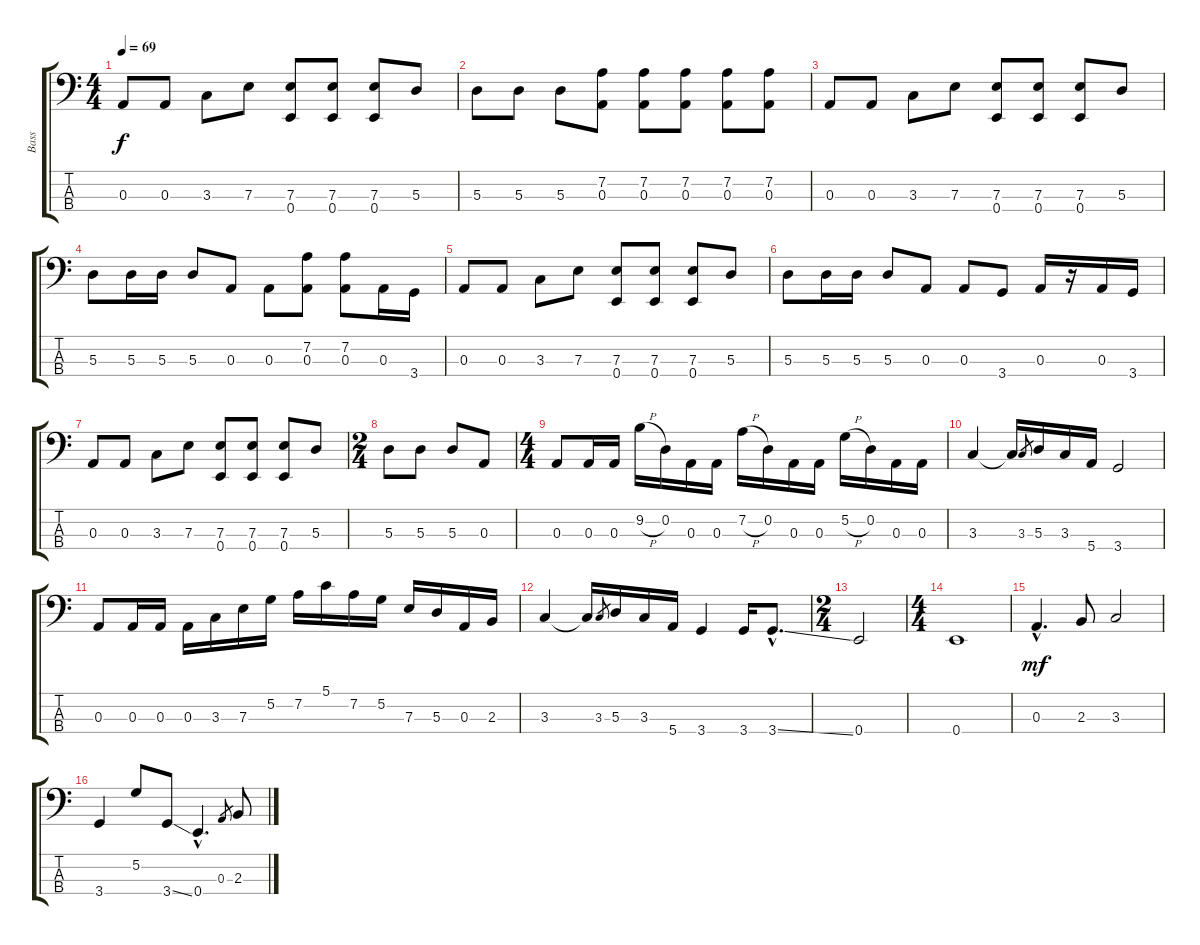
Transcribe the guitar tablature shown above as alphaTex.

\track ("Bass" "Bass") {instrument electricbassfinger}
\staff {score tabs}
\tuning (G2 D2 A1 E1) {hide}
\ts (4 4)
\tempo 69
\clef f4
\ks c
0.3.8{dy f} 0.3.8 3.3.8 7.3.8 (7.3 0.4).8 (7.3 0.4).8 (7.3 0.4).8 5.3.8 |
5.3.8 5.3.8 5.3.8 (7.2 0.3).8 (7.2 0.3).8 (7.2 0.3).8 (7.2 0.3).8 (7.2 0.3).8 |
0.3.8 0.3.8 3.3.8 7.3.8 (7.3 0.4).8 (7.3 0.4).8 (7.3 0.4).8 5.3.8 |
5.3.8 5.3.16 5.3.16 5.3.8 0.3.8 0.3.8 (7.2 0.3).8 (7.2 0.3).8 0.3.16 3.4.16 |
0.3.8 0.3.8 3.3.8 7.3.8 (7.3 0.4).8 (7.3 0.4).8 (7.3 0.4).8 5.3.8 |
5.3.8 5.3.16 5.3.16 5.3.8 0.3.8 0.3.8 3.4.8 0.3.16 r.16 0.3.16 3.4.16 |
0.3.8 0.3.8 3.3.8 7.3.8 (7.3 0.4).8 (7.3 0.4).8 (7.3 0.4).8 5.3.8 |
\ts (2 4)
5.3.8 5.3.8 5.3.8 0.3.8 |
\ts (4 4)
0.3.8 0.3.16 0.3.16 9.2{h}.16 0.2.16 0.3.16 0.3.16 7.2{h}.16 0.2.16 0.3.16 0.3.16 5.2{h}.16 0.2.16 0.3.16 0.3.16 |
3.3.4 3.3{t}.16 3.3.8{gr} 5.3.16 3.3.16 5.4.16 3.4.2 |
0.3.8 0.3.16 0.3.16 0.3.16 3.3.16 7.3.16 5.2.16 7.2.16 5.1.16 7.2.16 5.2.16 7.3.16 5.3.16 0.3.16 2.3.16 |
3.3.4 3.3{t}.16 3.3.8{gr} 5.3.16 3.3.16 5.4.16 3.4.4 3.4.16 3.4{ss hac}.8{d} |
\ts (2 4)
0.4.2 |
\ts (4 4)
0.4.1 |
0.3{hac}.4{d dy mf} 2.3.8 3.3.2 |
3.4.4 5.2.8 3.4{ss}.8 0.4{hac}.4{d} 0.3.8{gr} 2.3.8
